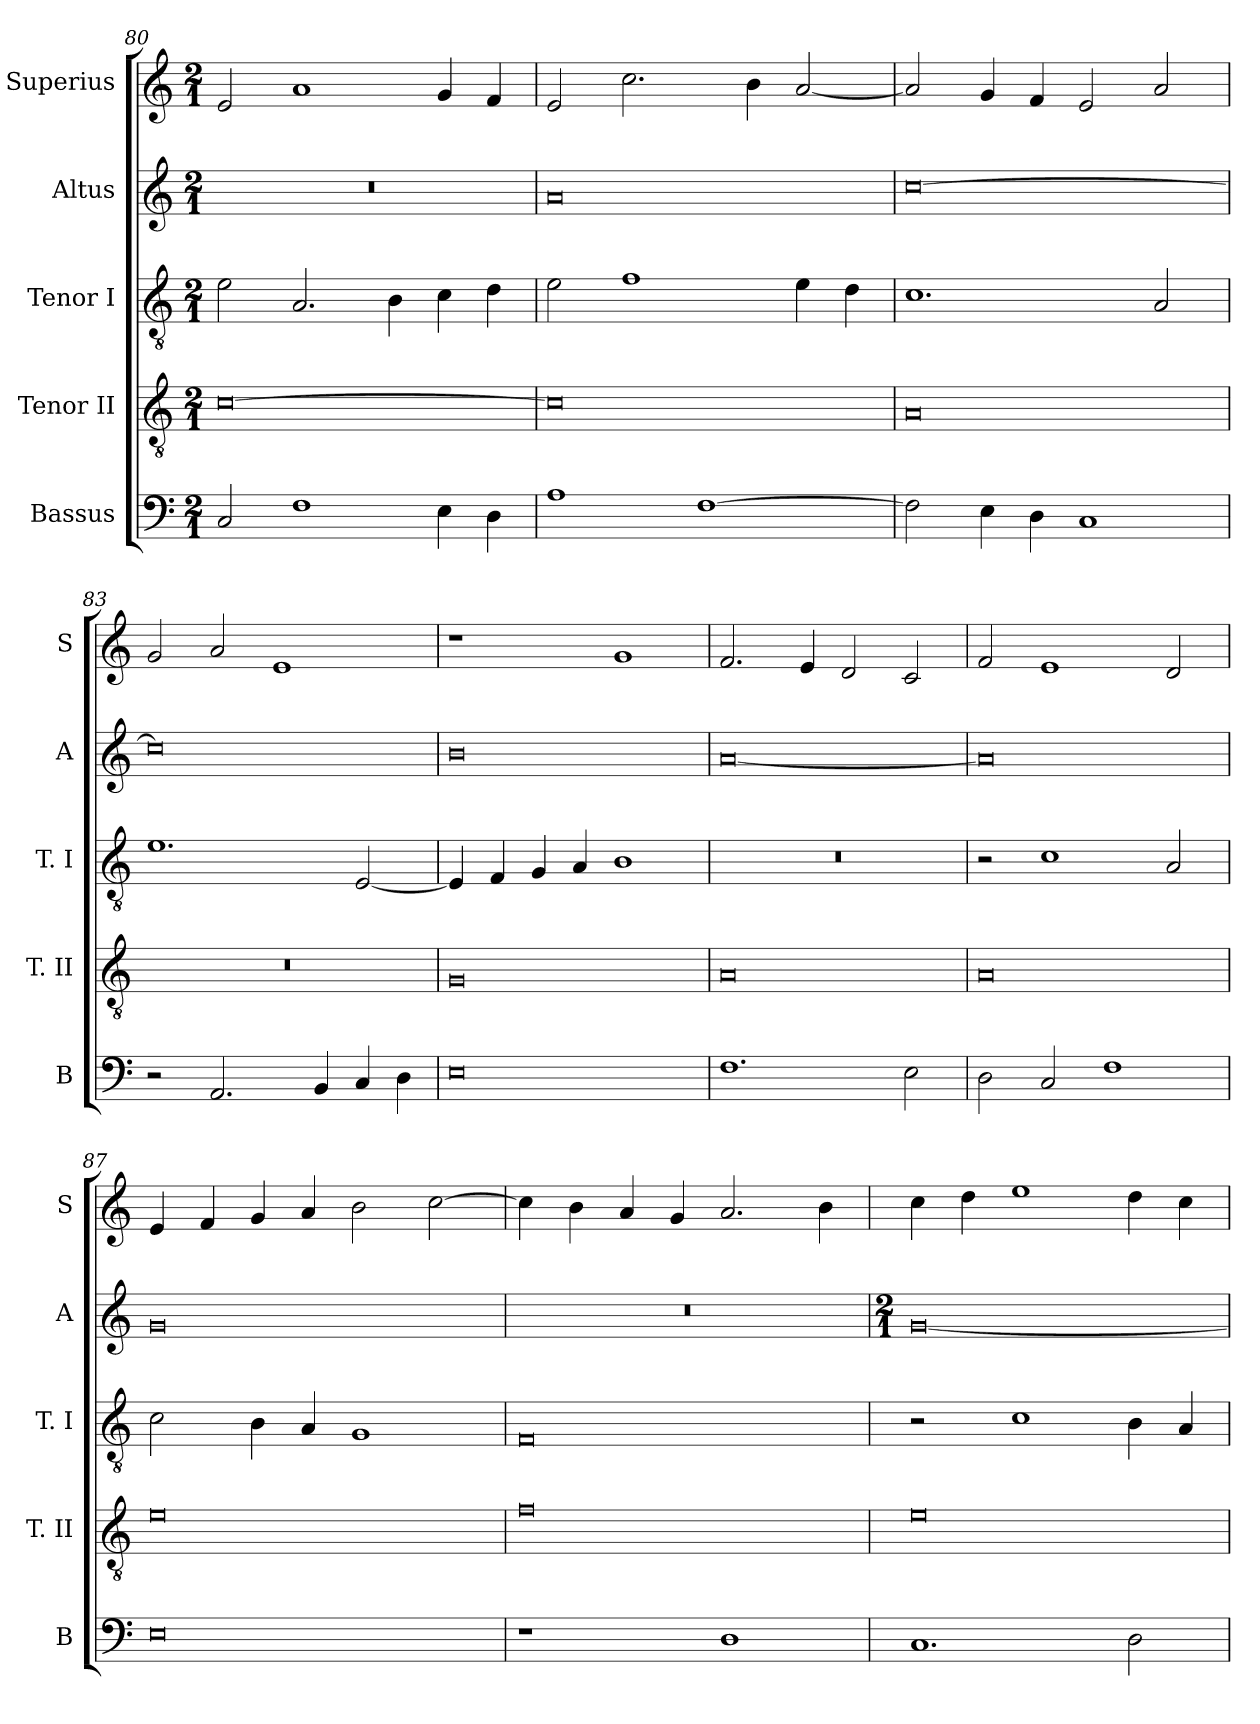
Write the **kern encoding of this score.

**kern	**kern	**kern	**kern	**kern
*part5	*part4	*part3	*part2	*part1
*staff5	*staff4	*staff3	*staff2	*staff1
*I"Bassus	*I"Tenor II	*I"Tenor I	*I"Altus	*I"Superius
*I'B	*I'T. II	*I'T. I	*I'A	*I'S
*clefF4	*clefGv2	*clefGv2	*clefG2	*clefG2
*k[]	*k[]	*k[]	*k[]	*k[]
*C:	*C:	*C:	*C:	*C:
*M2/1	*M2/1	*M2/1	*M2/1	*M2/1
=80	=80	=80	=80	=80
2C	[0c	2e	0r	2e
1F	.	2.A	.	1a
.	.	4B	.	.
4E	.	4c	.	4g
4D	.	4d	.	4f
=81	=81	=81	=81	=81
1A	0c]	2e	0a	2e
.	.	1f	.	2.cc
[1F	.	.	.	.
.	.	.	.	4b
.	.	4e	.	[2a
.	.	4d	.	.
=82	=82	=82	=82	=82
2F]	0A	1.c	[0cc	2a]
4E	.	.	.	4g
4D	.	.	.	4f
1C	.	.	.	2e
.	.	2A	.	2a
=83	=83	=83	=83	=83
2r	0r	1.e	0cc]	2g
2.AA	.	.	.	2a
.	.	.	.	1e
4BB	.	.	.	.
4C	.	[2E	.	.
4D	.	.	.	.
=84	=84	=84	=84	=84
0E	0G	4E]	0b	1r
.	.	4F	.	.
.	.	4G	.	.
.	.	4A	.	.
.	.	1B	.	1g
=85	=85	=85	=85	=85
1.F	0A	0r	[0a	2.f
.	.	.	.	4e
.	.	.	.	2d
2E	.	.	.	2c
=86	=86	=86	=86	=86
2D	0A	2r	0a]	2f
2C	.	1c	.	1e
1F	.	.	.	.
.	.	2A	.	2d
=87	=87	=87	=87	=87
0E	0e	2c	0g	4e
.	.	.	.	4f
.	.	4B	.	4g
.	.	4A	.	4a
.	.	1G	.	2b
.	.	.	.	[2cc
=88	=88	=88	=88	=88
1r	0f	0F	0r	4cc]
.	.	.	.	4b
.	.	.	.	4a
.	.	.	.	4g
1D	.	.	.	2.a
.	.	.	.	4b
=89	=89	=89	=89	=89
*	*	*	*M2/1	*
1.C	0e	2r	[0g	4cc
.	.	.	.	4dd
.	.	1c	.	1ee
2D	.	4B	.	4dd
.	.	4A	.	4cc
=	=	=	=	=
*-	*-	*-	*-	*-
